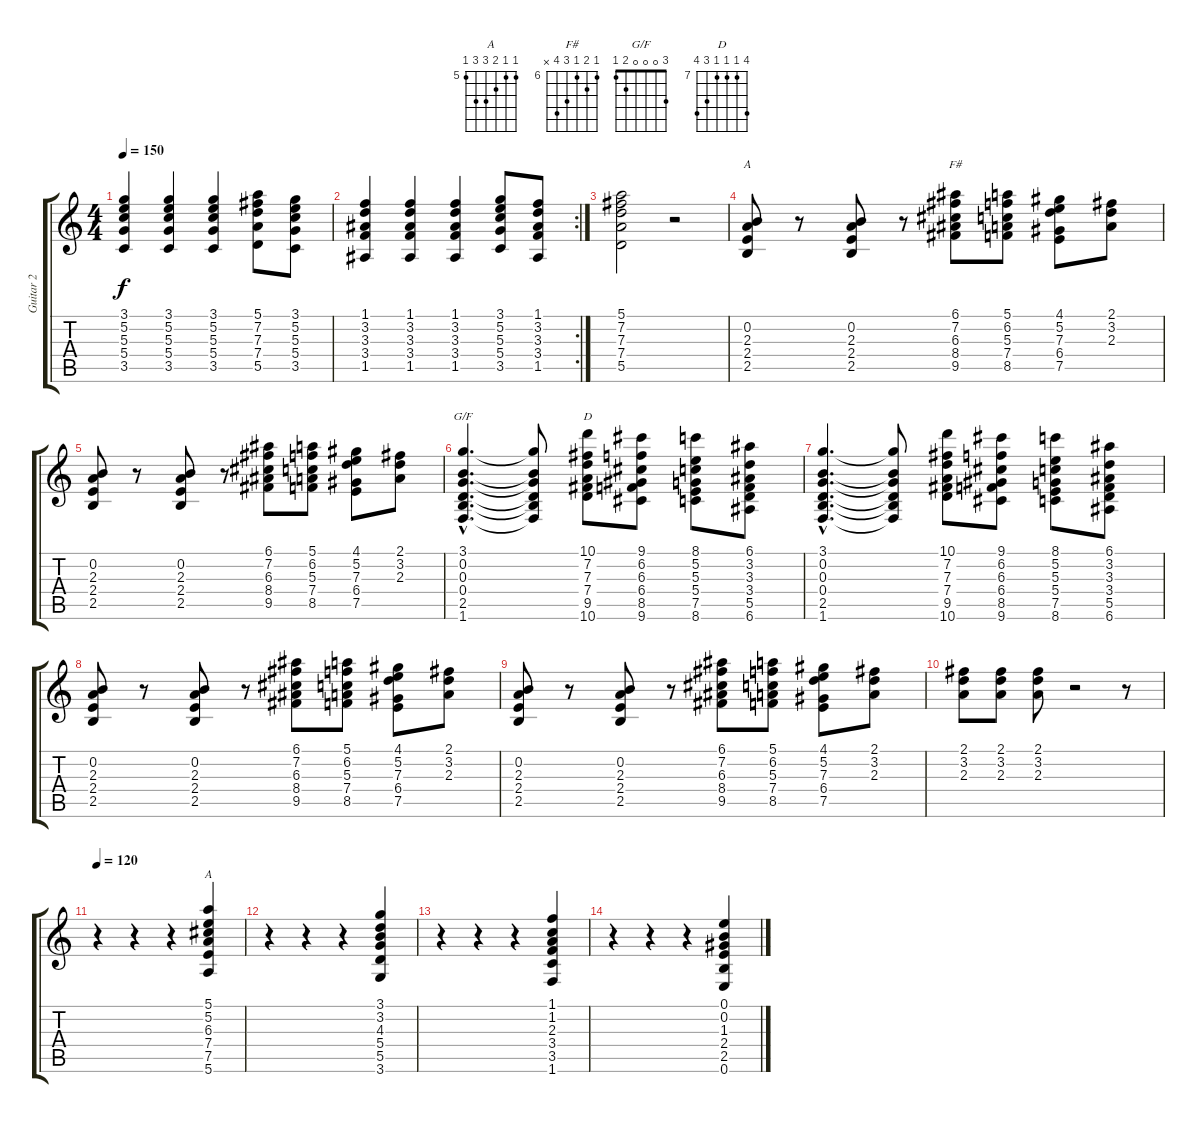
\track ("Guitar 2" "Guitar 2") {instrument acousticguitarsteel}
\staff {score tabs}
\tuning (E4 B3 G3 D3 A2 E2) {hide}
\chord ("A" 0 2 2 2 0 x)
\chord ("F#" 6 7 6 8 9 x) {firstfret 6}
\chord ("G/F" 3 0 0 0 2 1)
\chord ("D" 10 7 7 7 9 10) {firstfret 7}
\chord ("A" 5 5 6 7 7 5) {firstfret 5}
\ts (4 4)
\tempo 150
\clef g2
\ks c
(3.1 5.2 5.3 5.4 3.5).4{dy f} (3.1 5.2 5.3 5.4 3.5).4 (3.1 5.2 5.3 5.4 3.5).4 (5.1 7.2 7.3 7.4 5.5).8 (3.1 5.2 5.3 5.4 3.5).8 |
\rc 2
(1.1 3.2 3.3 3.4 1.5).4 (1.1 3.2 3.3 3.4 1.5).4 (1.1 3.2 3.3 3.4 1.5).4 (3.1 5.2 5.3 5.4 3.5).8 (1.1 3.2 3.3 3.4 1.5).8 |
(5.1 7.2 7.3 7.4 5.5).2 r.2 |
(0.2 2.3 2.4 2.5).8{ch "A"} r.8 (0.2 2.3 2.4 2.5).8 r.8 (6.1 7.2 6.3 8.4 9.5).8{ch "F#"} (5.1 6.2 5.3 7.4 8.5).8 (4.1 5.2 7.3 6.4 7.5).8 (2.1 3.2 2.3).8 |
(0.2 2.3 2.4 2.5).8 r.8 (0.2 2.3 2.4 2.5).8 r.8 (6.1 7.2 6.3 8.4 9.5).8 (5.1 6.2 5.3 7.4 8.5).8 (4.1 5.2 7.3 6.4 7.5).8 (2.1 3.2 2.3).8 |
(3.1{hac} 0.2{hac} 0.3 0.4{hac} 2.5{hac} 1.6{hac}).4{d ch "G/F"} (3.1{t} 0.2{t} 0.3{t} 0.4{t} 2.5{t} 1.6{t}).8 (10.1 7.2 7.3 7.4 9.5 10.6).8{ch "D"} (9.1 6.2 6.3 6.4 8.5 9.6).8 (8.1 5.2 5.3 5.4 7.5 8.6).8 (6.1 3.2 3.3 3.4 5.5 6.6).8 |
(3.1{hac} 0.2{hac} 0.3 0.4{hac} 2.5{hac} 1.6{hac}).4{d} (3.1{t} 0.2{t} 0.3{t} 0.4{t} 2.5{t} 1.6{t}).8 (10.1 7.2 7.3 7.4 9.5 10.6).8 (9.1 6.2 6.3 6.4 8.5 9.6).8 (8.1 5.2 5.3 5.4 7.5 8.6).8 (6.1 3.2 3.3 3.4 5.5 6.6).8 |
(0.2 2.3 2.4 2.5).8 r.8 (0.2 2.3 2.4 2.5).8 r.8 (6.1 7.2 6.3 8.4 9.5).8 (5.1 6.2 5.3 7.4 8.5).8 (4.1 5.2 7.3 6.4 7.5).8 (2.1 3.2 2.3).8 |
(0.2 2.3 2.4 2.5).8 r.8 (0.2 2.3 2.4 2.5).8 r.8 (6.1 7.2 6.3 8.4 9.5).8 (5.1 6.2 5.3 7.4 8.5).8 (4.1 5.2 7.3 6.4 7.5).8 (2.1 3.2 2.3).8 |
(2.1 3.2 2.3).8 (2.1 3.2 2.3).8 (2.1 3.2 2.3).8 r.2 r.8 |
\tempo 120
r.4 r.4 r.4 (5.1 5.2 6.3 7.4 7.5 5.6).4{ch "A"} |
r.4 r.4 r.4 (3.1 3.2 4.3 5.4 5.5 3.6).4 |
r.4 r.4 r.4 (1.1 1.2 2.3 3.4 3.5 1.6).4 |
r.4 r.4 r.4 (0.1 0.2 1.3 2.4 2.5 0.6).4
